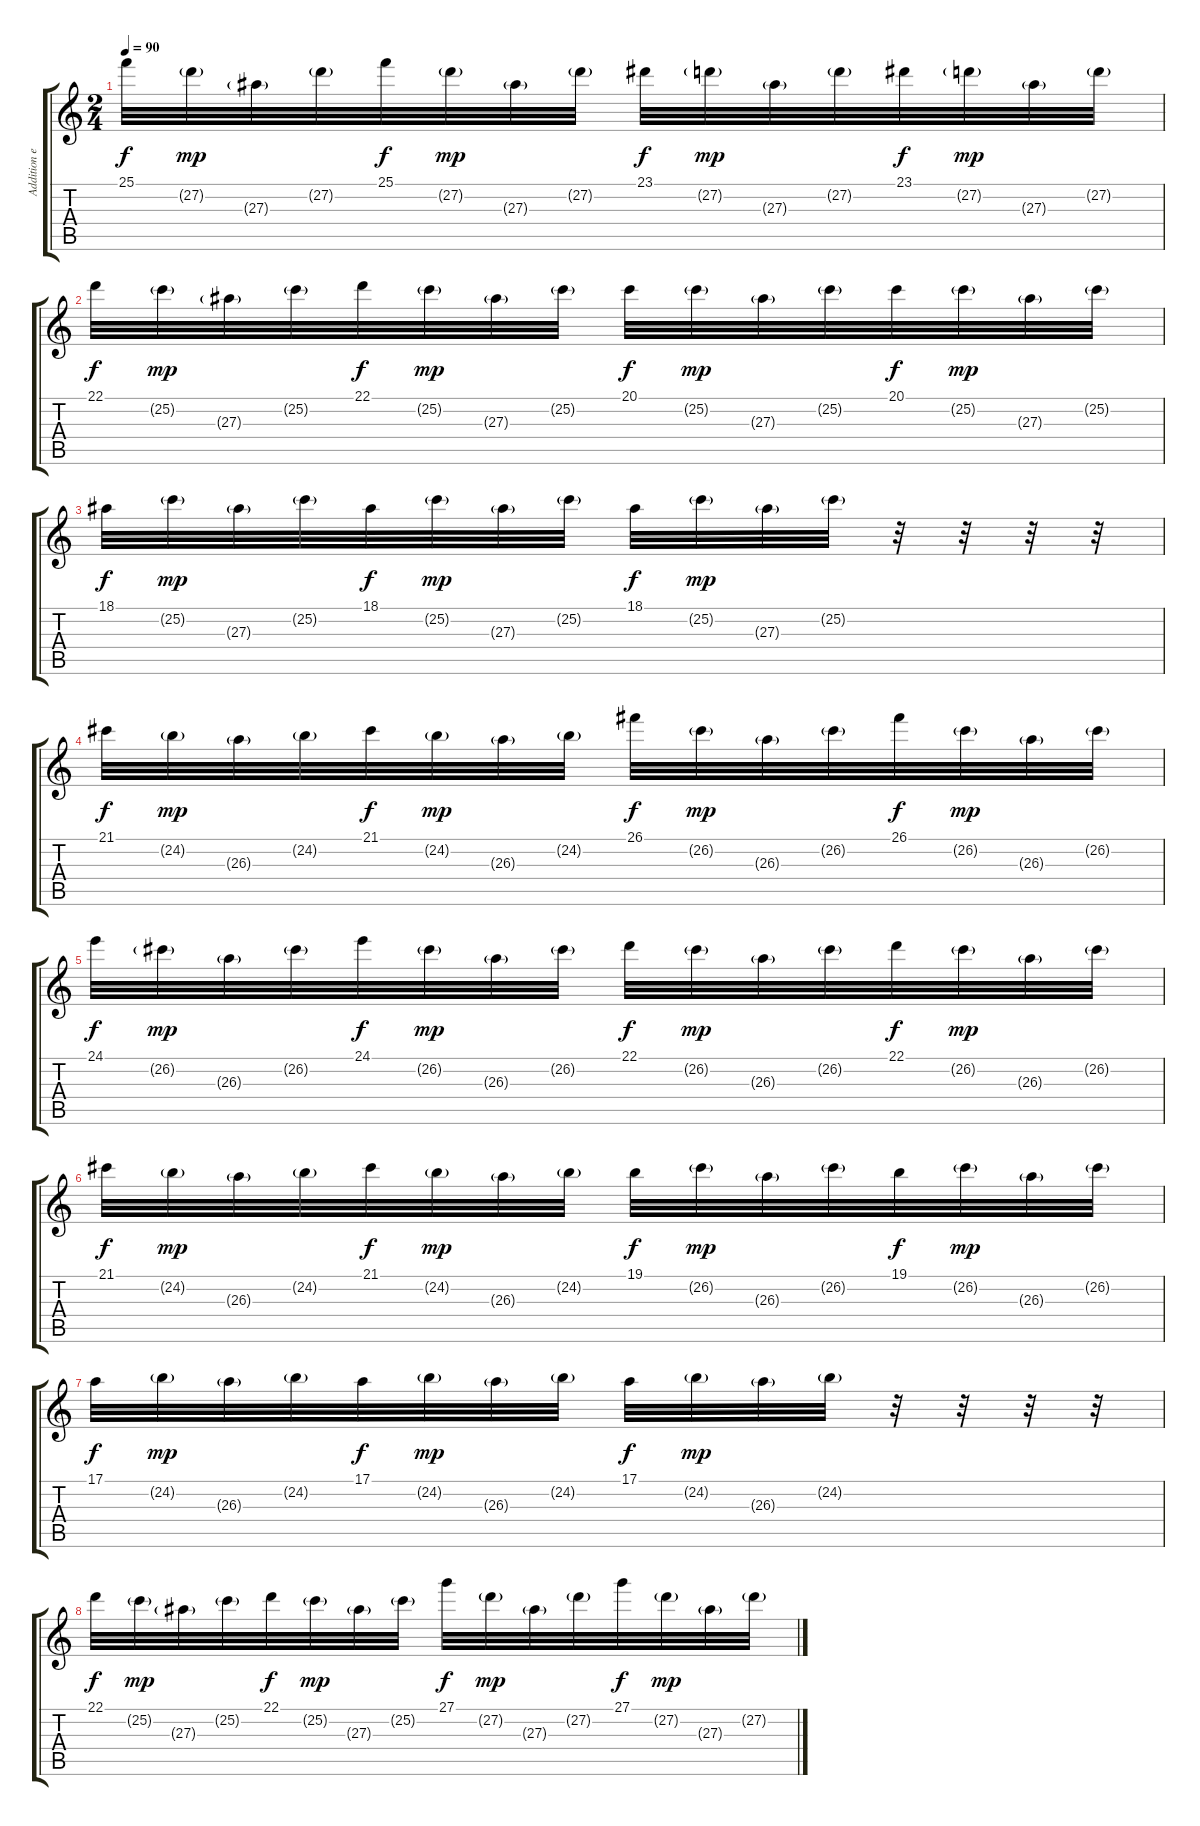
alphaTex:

\track ("Addition effects + instruments" "Addition e") {instrument stringensemble1}
\staff {score tabs}
\tuning (E4 B3 G3 D3 A2 E2) {hide}
\ts (2 4)
\tempo 90
\clef g2
\ks c
25.1.32{dy f} 27.2{g}.32{dy mp} 27.3{g}.32 27.2{g}.32 25.1.32{dy f} 27.2{g}.32{dy mp} 27.3{g}.32 27.2{g}.32 23.1.32{dy f} 27.2{g}.32{dy mp} 27.3{g}.32 27.2{g}.32 23.1.32{dy f} 27.2{g}.32{dy mp} 27.3{g}.32 27.2{g}.32 |
22.1.32{dy f} 25.2{g}.32{dy mp} 27.3{g}.32 25.2{g}.32 22.1.32{dy f} 25.2{g}.32{dy mp} 27.3{g}.32 25.2{g}.32 20.1.32{dy f} 25.2{g}.32{dy mp} 27.3{g}.32 25.2{g}.32 20.1.32{dy f} 25.2{g}.32{dy mp} 27.3{g}.32 25.2{g}.32 |
18.1.32{dy f} 25.2{g}.32{dy mp} 27.3{g}.32 25.2{g}.32 18.1.32{dy f} 25.2{g}.32{dy mp} 27.3{g}.32 25.2{g}.32 18.1.32{dy f} 25.2{g}.32{dy mp} 27.3{g}.32 25.2{g}.32 r.32 r.32 r.32 r.32 |
21.1.32{dy f volume 13} 24.2{g}.32{dy mp} 26.3{g}.32 24.2{g}.32 21.1.32{dy f} 24.2{g}.32{dy mp} 26.3{g}.32 24.2{g}.32 26.1.32{dy f} 26.2{g}.32{dy mp} 26.3{g}.32 26.2{g}.32 26.1.32{dy f} 26.2{g}.32{dy mp} 26.3{g}.32 26.2{g}.32 |
24.1.32{dy f} 26.2{g}.32{dy mp} 26.3{g}.32 26.2{g}.32 24.1.32{dy f} 26.2{g}.32{dy mp} 26.3{g}.32 26.2{g}.32 22.1.32{dy f} 26.2{g}.32{dy mp} 26.3{g}.32 26.2{g}.32 22.1.32{dy f} 26.2{g}.32{dy mp} 26.3{g}.32 26.2{g}.32 |
21.1.32{dy f} 24.2{g}.32{dy mp} 26.3{g}.32 24.2{g}.32 21.1.32{dy f} 24.2{g}.32{dy mp} 26.3{g}.32 24.2{g}.32 19.1.32{dy f} 26.2{g}.32{dy mp} 26.3{g}.32 26.2{g}.32 19.1.32{dy f} 26.2{g}.32{dy mp} 26.3{g}.32 26.2{g}.32 |
17.1.32{dy f} 24.2{g}.32{dy mp} 26.3{g}.32 24.2{g}.32 17.1.32{dy f} 24.2{g}.32{dy mp} 26.3{g}.32 24.2{g}.32 17.1.32{dy f} 24.2{g}.32{dy mp} 26.3{g}.32 24.2{g}.32 r.32 r.32 r.32 r.32 |
22.1.32{dy f} 25.2{g}.32{dy mp} 27.3{g}.32 25.2{g}.32 22.1.32{dy f} 25.2{g}.32{dy mp} 27.3{g}.32 25.2{g}.32 27.1.32{dy f} 27.2{g}.32{dy mp} 27.3{g}.32 27.2{g}.32 27.1.32{dy f} 27.2{g}.32{dy mp} 27.3{g}.32 27.2{g}.32
